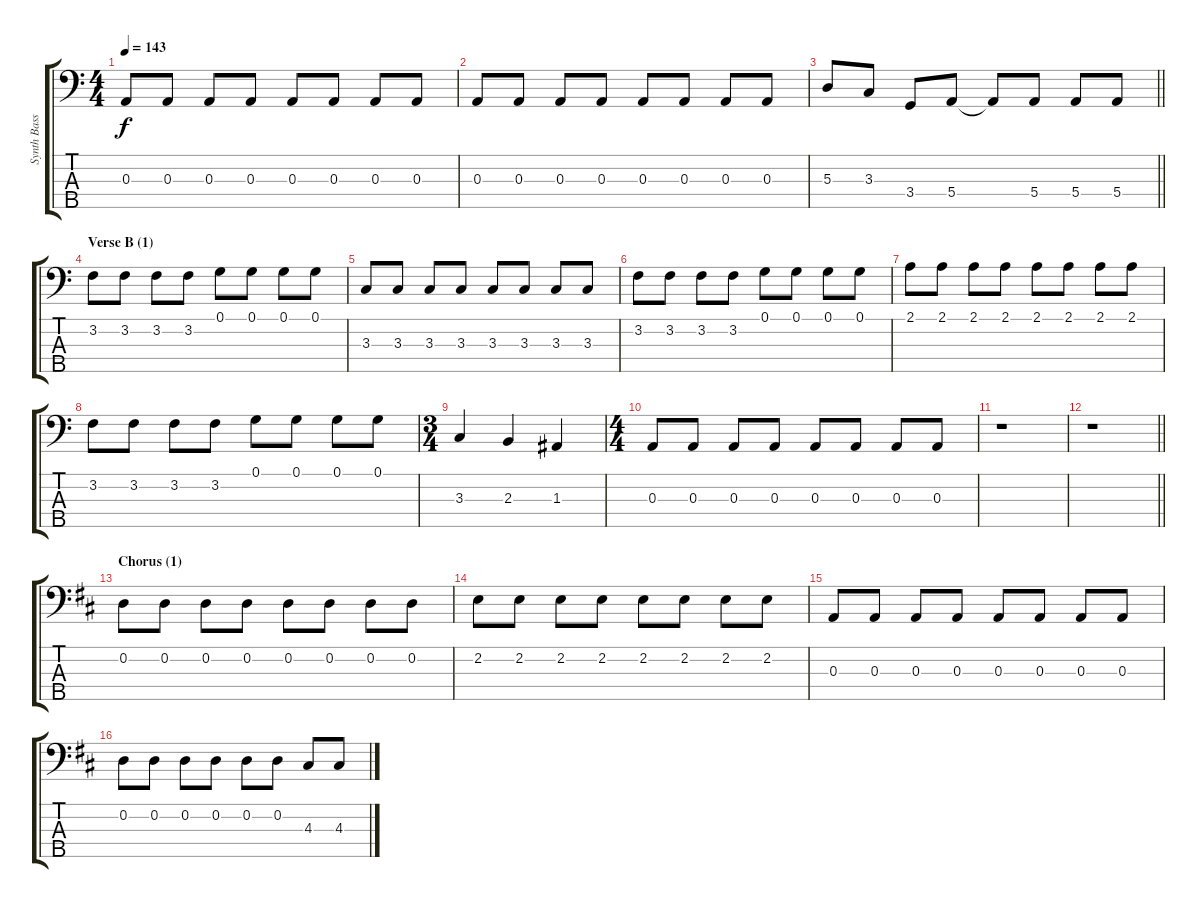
\track ("Synth Bass" "Synth Bass") {instrument synthbass1}
\staff {score tabs}
\tuning (G2 D2 A1 E1 B0) {hide}
\ts (4 4)
\tempo 143
\clef f4
\ks aminor
0.3.8{dy f} 0.3.8 0.3.8 0.3.8 0.3.8 0.3.8 0.3.8 0.3.8 |
0.3.8 0.3.8 0.3.8 0.3.8 0.3.8 0.3.8 0.3.8 0.3.8 |
\barLineRight lightlight
5.3.8 3.3.8 3.4.8 5.4.8 5.4{t}.8 5.4.8 5.4.8 5.4.8 |
\section ("" "Verse B (1)")
3.2.8 3.2.8 3.2.8 3.2.8 0.1.8 0.1.8 0.1.8 0.1.8 |
3.3.8 3.3.8 3.3.8 3.3.8 3.3.8 3.3.8 3.3.8 3.3.8 |
3.2.8 3.2.8 3.2.8 3.2.8 0.1.8 0.1.8 0.1.8 0.1.8 |
2.1.8 2.1.8 2.1.8 2.1.8 2.1.8 2.1.8 2.1.8 2.1.8 |
3.2.8 3.2.8 3.2.8 3.2.8 0.1.8 0.1.8 0.1.8 0.1.8 |
\ts (3 4)
3.3.4 2.3.4 1.3.4 |
\ts (4 4)
0.3.8 0.3.8 0.3.8 0.3.8 0.3.8 0.3.8 0.3.8 0.3.8 |
r.1 |
\barLineRight lightlight
r.1 |
\section ("" "Chorus (1)")
\ks d
0.2.8 0.2.8 0.2.8 0.2.8 0.2.8 0.2.8 0.2.8 0.2.8 |
2.2.8 2.2.8 2.2.8 2.2.8 2.2.8 2.2.8 2.2.8 2.2.8 |
0.3.8 0.3.8 0.3.8 0.3.8 0.3.8 0.3.8 0.3.8 0.3.8 |
0.2.8 0.2.8 0.2.8 0.2.8 0.2.8 0.2.8 4.3.8 4.3.8
